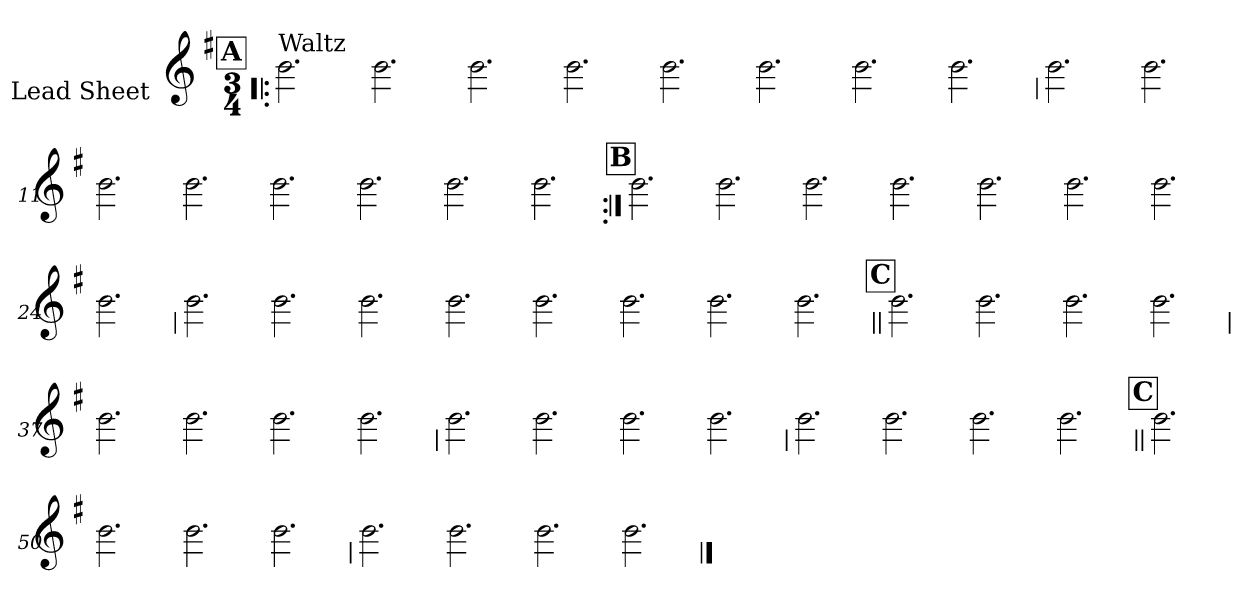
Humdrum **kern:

**kern
*part1
*staff1
*I"Lead Sheet
*stria0
*clefG2
*k[f#]
*e:
*M3/4
!!LO:REH:place=s1:a:t=A
=1!|:
!LO:TX:a:t=Waltz
2.b
=2-
2.b
=3-
2.b
=4-
2.b
=5-
2.b
=6-
2.b
=7-
2.b
=8-
2.b
!!LO:LB:g=z
=9
2.b
=10-
2.b
=11-
2.b
=12-
2.b
=13-
2.b
=14-
2.b
=15-
2.b
=16-
2.b
!!LO:LB:g=z
!!LO:REH:place=s1:a:t=B
=17:|!
2.b
=18-
2.b
=19-
2.b
=20-
2.b
=21-
2.b
=22-
2.b
=23-
2.b
=24-
2.b
!!LO:LB:g=z
=25
2.b
=26-
2.b
=27-
2.b
=28-
2.b
=29-
2.b
=30-
2.b
=31-
2.b
=32-
2.b
!!LO:LB:g=z
!!LO:REH:place=s1:a:t=C
=33||
2.b
=34-
2.b
=35-
2.b
=36-
2.b
!!LO:LB:g=z
=37
2.b
=38-
2.b
=39-
2.b
=40-
2.b
!!LO:LB:g=z
=41
2.b
=42-
2.b
=43-
2.b
=44-
2.b
!!LO:LB:g=z
=45
2.b
=46-
2.b
=47-
2.b
=48-
2.b
!!LO:LB:g=z
!!LO:REH:place=s1:a:t=C
=49||
2.b
=50-
2.b
=51-
2.b
=52-
2.b
!!LO:LB:g=z
=53
2.b
=54-
2.b
=55-
2.b
=56-
2.b
==
*-
